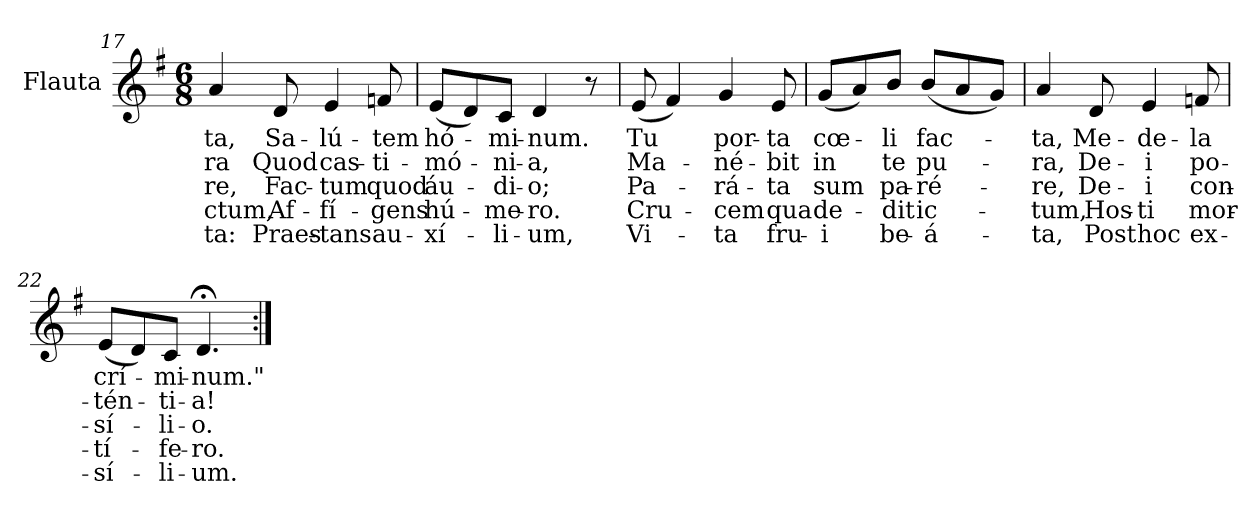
**kern	**text	**text	**text	**text	**text
*part1	*part1	*part1	*part1	*part1	*part1
*staff1	*staff1	*staff1	*staff1	*staff1	*staff1
*I"Flauta	*	*	*	*	*
*I'Fl.	*	*	*	*	*
*clefG2	*	*	*	*	*
*k[f#]	*	*	*	*	*
*G:	*	*	*	*	*
*M6/8	*	*	*	*	*
=17	=17	=17	=17	=17	=17
!	!LO:LY:b:color=#000000	!LO:LY:b:color=#000000	!LO:LY:b:color=#000000	!LO:LY:b:color=#000000	!LO:LY:b:color=#000000
4ai/	-ta,	-ra	-re,	-ctum,	-ta:
!	!LO:LY:b:color=#000000	!LO:LY:b:color=#000000	!LO:LY:b:color=#000000	!LO:LY:b:color=#000000	!LO:LY:b:color=#000000
8di/	Sa-	Quod	Fac-	Af-	Praes-
!	!LO:LY:b:color=#000000	!LO:LY:b:color=#000000	!LO:LY:b:color=#000000	!LO:LY:b:color=#000000	!LO:LY:b:color=#000000
4ei/	-lú-	cas-	-tum	-fí-	-tans
!	!LO:LY:b:color=#000000	!LO:LY:b:color=#000000	!LO:LY:b:color=#000000	!LO:LY:b:color=#000000	!LO:LY:b:color=#000000
8fni/	-tem	-ti-	quod	-gens	au-
=18	=18	=18	=18	=18	=18
!	!LO:LY:b:color=#000000	!LO:LY:b:color=#000000	!LO:LY:b:color=#000000	!LO:LY:b:color=#000000	!LO:LY:b:color=#000000
(8ei/L	hó-	-mó-	áu-	hú-	-xí-
8di/)	.	.	.	.	.
!	!LO:LY:b:color=#000000	!LO:LY:b:color=#000000	!LO:LY:b:color=#000000	!LO:LY:b:color=#000000	!LO:LY:b:color=#000000
8ci/J	-mi-	-ni-	-di-	-me-	-li-
!	!LO:LY:b:color=#000000	!LO:LY:b:color=#000000	!LO:LY:b:color=#000000	!LO:LY:b:color=#000000	!LO:LY:b:color=#000000
4di/	-num.	-a,	-o;	-ro.	-um,
8r	.	.	.	.	.
!!LO:LB:g=z
=19	=19	=19	=19	=19	=19
!	!LO:LY:b:color=#000000	!LO:LY:b:color=#000000	!LO:LY:b:color=#000000	!LO:LY:b:color=#000000	!LO:LY:b:color=#000000
(8ei/	Tu	Ma-	Pa-	Cru-	Vi-
4f#i/)	.	.	.	.	.
!	!LO:LY:b:color=#000000	!LO:LY:b:color=#000000	!LO:LY:b:color=#000000	!LO:LY:b:color=#000000	!LO:LY:b:color=#000000
4gi/	por-	-né-	-rá-	-cem	-ta
!	!LO:LY:b:color=#000000	!LO:LY:b:color=#000000	!LO:LY:b:color=#000000	!LO:LY:b:color=#000000	!LO:LY:b:color=#000000
8ei/	-ta	-bit	-ta	qua	fru-
=20	=20	=20	=20	=20	=20
!	!LO:LY:b:color=#000000	!LO:LY:b:color=#000000	!LO:LY:b:color=#000000	!LO:LY:b:color=#000000	!LO:LY:b:color=#000000
(8gi/L	cœ-	in	sum	de-	-i
8ai/)	.	.	.	.	.
!	!LO:LY:b:color=#000000	!LO:LY:b:color=#000000	!LO:LY:b:color=#000000	!LO:LY:b:color=#000000	!LO:LY:b:color=#000000
8bi/J	-li	te	pa-	-dit	be-
!	!LO:LY:b:color=#000000	!LO:LY:b:color=#000000	!LO:LY:b:color=#000000	!LO:LY:b:color=#000000	!LO:LY:b:color=#000000
(8bi/L	fac-	pu-	-ré-	ic-	-á-
8ai/	.	.	.	.	.
8gi/J)	.	.	.	.	.
=21	=21	=21	=21	=21	=21
!	!LO:LY:b:color=#000000	!LO:LY:b:color=#000000	!LO:LY:b:color=#000000	!LO:LY:b:color=#000000	!LO:LY:b:color=#000000
4ai/	-ta,	-ra,	-re,	-tum,	-ta,
!	!LO:LY:b:color=#000000	!LO:LY:b:color=#000000	!LO:LY:b:color=#000000	!LO:LY:b:color=#000000	!LO:LY:b:color=#000000
8di/	Me-	De-	De-	Hos-	Post
!	!LO:LY:b:color=#000000	!LO:LY:b:color=#000000	!LO:LY:b:color=#000000	!LO:LY:b:color=#000000	!LO:LY:b:color=#000000
4ei/	-de-	-i	-i	-ti	hoc
!	!LO:LY:b:color=#000000	!LO:LY:b:color=#000000	!LO:LY:b:color=#000000	!LO:LY:b:color=#000000	!LO:LY:b:color=#000000
8fni/	-la	po-	con-	mor-	ex-
=22	=22	=22	=22	=22	=22
!	!LO:LY:b:color=#000000	!LO:LY:b:color=#000000	!LO:LY:b:color=#000000	!LO:LY:b:color=#000000	!LO:LY:b:color=#000000
(8ei/L	crí-	-tén-	-sí-	-tí-	-sí-
8di/)	.	.	.	.	.
!	!LO:LY:b:color=#000000	!LO:LY:b:color=#000000	!LO:LY:b:color=#000000	!LO:LY:b:color=#000000	!LO:LY:b:color=#000000
8ci/J	-mi-	-ti-	-li-	-fe-	-li-
!	!LO:LY:b:color=#000000	!LO:LY:b:color=#000000	!LO:LY:b:color=#000000	!LO:LY:b:color=#000000	!LO:LY:b:color=#000000
4.d;i/	-num."	-a!	-o.	-ro.	-um.
=:|!	=:|!	=:|!	=:|!	=:|!	=:|!
*-	*-	*-	*-	*-	*-
